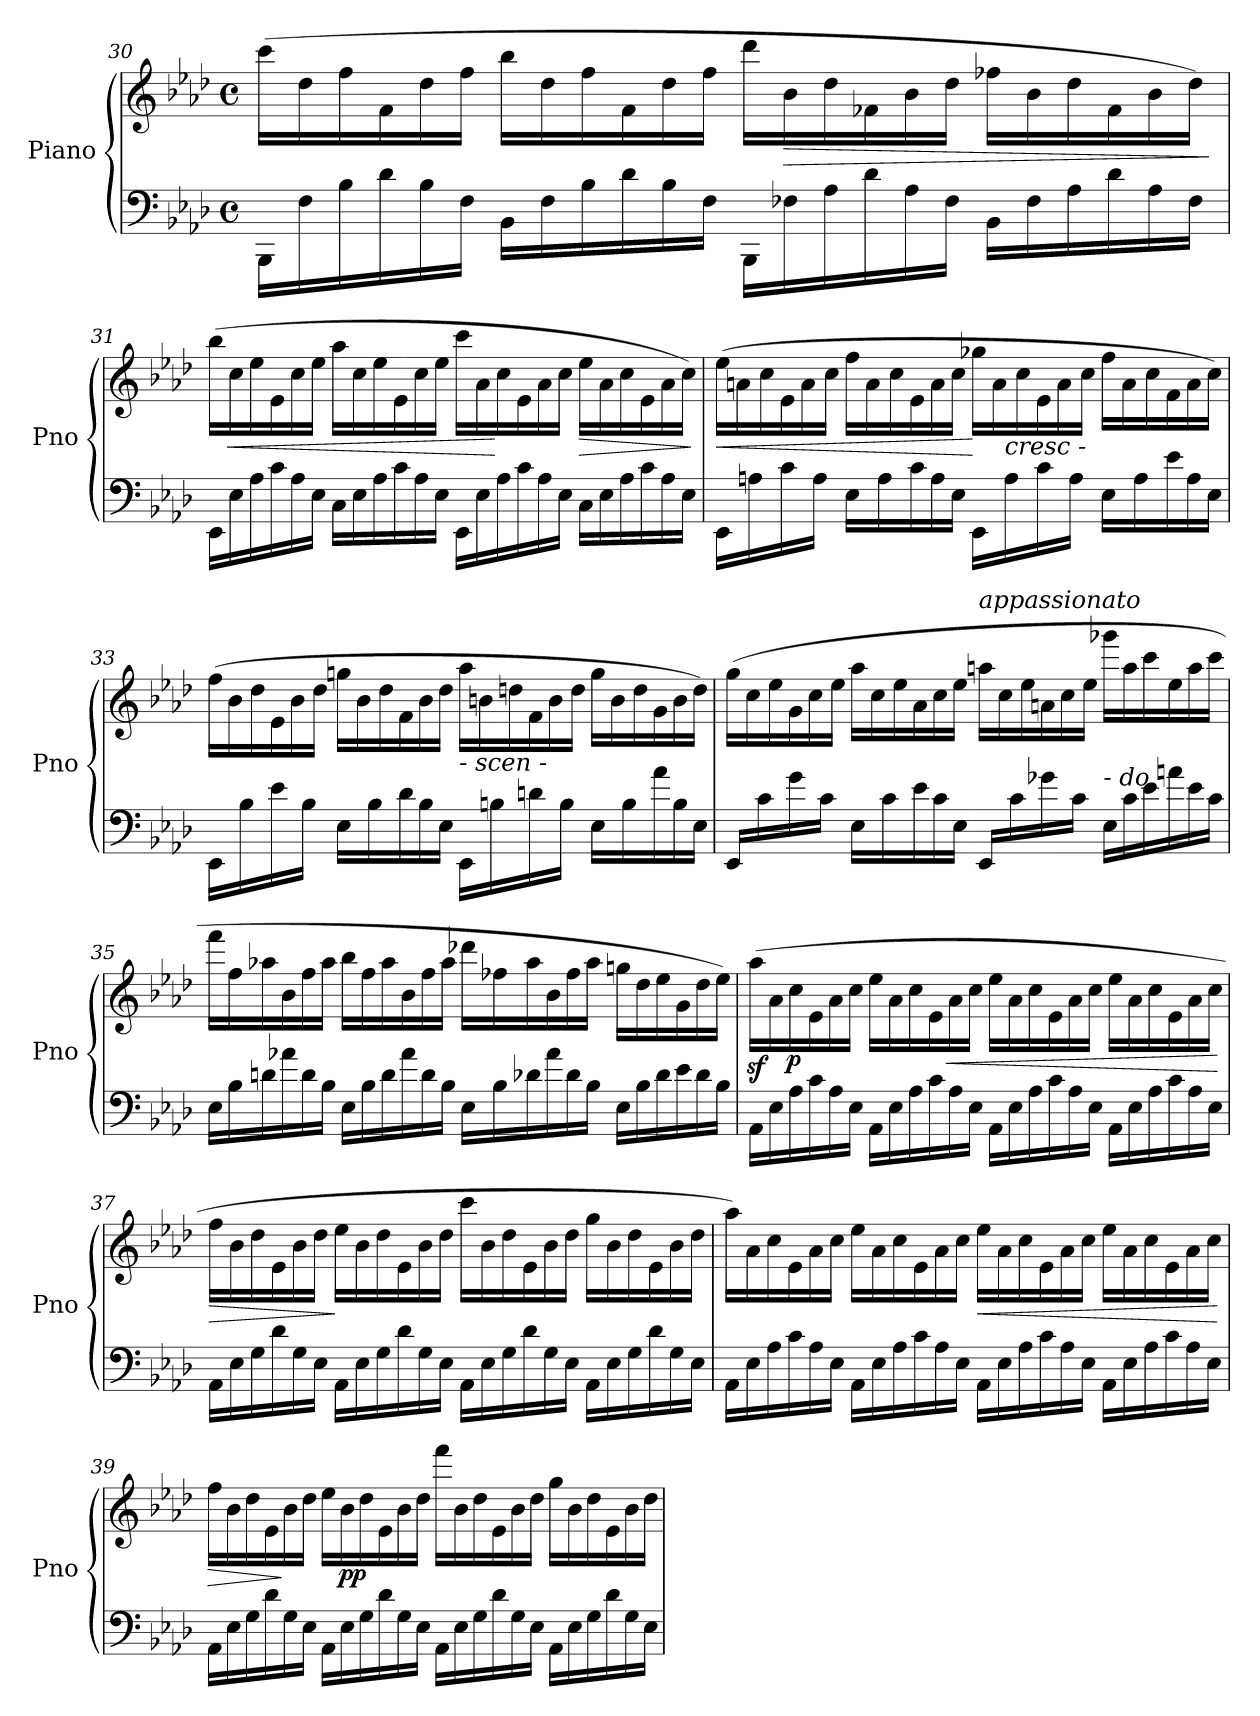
**kern	**kern	**dynam
*part1	*part1	*part1
*staff2	*staff1	*staff1/2
*I"Piano	*	*
*I'Pno	*	*
*clefF4	*clefG2	*
*k[b-e-a-d-]	*k[b-e-a-d-]	*
*M4/4	*M4/4	*
*met(c)	*met(c)	*
*Xtuplet	*Xtuplet	*
=30	=30	=30
24BBB-/LL	(24ccc\LL	.
24F!\	24dd-\	.
24B-!\	24ff\	.
24d-!\	24f\	.
24B-!\	24dd-\	.
24F!\JJ	24ff\JJ	.
24BB-!\LL	24bb-\LL	.
24F!\	24dd-\	.
24B-!\	24ff\	.
24d-!\	24f\	.
24B-!\	24dd-\	.
24F!\JJ	24ff\JJ	.
24BBB-/LL	24ddd-\LL	.
!	!	!LO:HP:b
24F-X!\	24b-\	>
24A-!\	24dd-\	.
24d-!\	24f-X\	.
24A-!\	24b-\	.
24F-!\JJ	24dd-\JJ	.
24BB-!\LL	24ff-X\LL	.
24F-!\	24b-\	.
24A-!\	24dd-\	.
24d-!\	24f-\	.
24A-!\	24b-\	.
24F-!\JJ	24dd-\JJ)	.
.	.	]
!!LO:LB:g=z
=31	=31	=31
24EE-\LL	(24bb-\LL	.
!	!	!LO:HP:b
24E-!\	24cc\	<
24A-!\	24ee-\	.
24c!\	24e-\	.
24A-!\	24cc\	.
24E-!\JJ	24ee-\JJ	.
24C!\LL	24aa-\LL	.
24E-!\	24cc\	.
24A-!\	24ee-\	.
24c!\	24e-\	.
24A-!\	24cc\	.
24E-!\JJ	24ee-\JJ	.
24EE-\LL	24ccc\LL	.
24E-!\	24a-\	.
24A-!\	24cc\	[
24c!\	24e-\	.
24A-!\	24a-\	.
24E-!\JJ	24cc\JJ	.
!	!	!LO:HP:b
24C!\LL	24ee-\LL	>
24E-!\	24a-\	.
24A-!\	24cc\	.
24c!\	24e-\	.
24A-!\	24a-\	.
24E-!\JJ	24cc\JJ)	.
.	.	]
=32	=32	=32
!	!	!LO:HP:b
16EE-/LL	(24ee-\LL	<
.	24an\	.
16An!\	.	.
.	24cc\	.
16c!\	24e-\	.
.	24a\	.
16A!\JJ	.	.
.	24cc\JJ	.
16E-!\LL	24ff\LL	.
.	24a\	.
16A!\	.	.
.	24cc\	.
24c!\	24e-\	.
24A!\	24a\	.
24E-!\JJ	24cc\JJ	.
16EE-/LL	24gg-X\LL	[
.	24a\	.
!LO:TX:a:i:t=cresc -	!	!
16A!\	.	.
.	24cc\	.
16c!\	24e-\	.
.	24a\	.
16A!\JJ	.	.
.	24cc\JJ	.
16E-!\LL	24ff\LL	.
.	24a\	.
16A!\	.	.
.	24cc\	.
24e-!\	24f\	.
24A!\	24a\	.
24E-!\JJ	24cc\JJ)	.
!!LO:LB:g=z
=33	=33	=33
16EE-\LL	(24ff\LL	.
.	24b-\	.
16B-!\	.	.
.	24dd-\	.
16e-!\	24e-\	.
.	24b-\	.
16B-!\JJ	.	.
.	24dd-\JJ	.
16E-!\LL	24ggn\LL	.
.	24b-\	.
16B-!\	.	.
.	24dd-\	.
24d-!\	24f\	.
24B-!\	24b-\	.
24E-!\JJ	24dd-\JJ	.
!LO:TX:a:i:t=- scen -	!	!
16EE-/LL	24aa-\LL	.
.	24bn\	.
16Bn!\	.	.
.	24ddn\	.
16dn!\	24f\	.
.	24b\	.
16B!\JJ	.	.
.	24dd\JJ	.
16E-!\LL	24gg\LL	.
.	24b\	.
16B!\	.	.
.	24dd\	.
24a-!\	24g\	.
24B!\	24b\	.
24E-!\JJ	24dd\JJ)	.
=34	=34	=34
16EE-/LL	(24gg\LL	.
.	24cc\	.
16c!\	.	.
.	24ee-\	.
16g!\	24g\	.
.	24cc\	.
16c!\JJ	.	.
.	24ee-\JJ	.
16E-!\LL	24aa-\LL	.
.	24cc\	.
16c!\	.	.
.	24ee-\	.
24e-!\	24a-\	.
24c!\	24cc\	.
24E-!\JJ	24ee-\JJ	.
!	!LO:TX:a:i:t=appassionato	!
16EE-/LL	24aan\LL	.
.	24cc\	.
16c!\	.	.
.	24ee-\	.
16g-X!\	24an\	.
.	24cc\	.
16c!\JJ	.	.
.	24ee-\JJ	.
!LO:TX:a:i:t=- do	!	!
24E-!\LL	24ggg-X\LL	.
24c!\	24aa\	.
24e-!\	24ccc\	.
24an!\	24ee-\	.
24e-!\	24aa\	.
24c!\JJ	24ccc\JJ	.
!!LO:LB:g=z
=35	=35	=35
24E-\LL	24fff\LL	.
24B-!\	24ff\	.
24dn!\	24aa-X\	.
24a-X!\	24b-\	.
24d!\	24ff\	.
24B-!\JJ	24aa-\JJ	.
24E-!\LL	24bb-\LL	.
24B-!\	24ff\	.
24d!\	24aa-\	.
24a-!\	24b-\	.
24d!\	24ff\	.
24B-!\JJ	24aa-\JJ	.
24E-!\LL	24ddd-X\LL	.
24B-!\	24ff-X\	.
24d-X!\	24aa-\	.
24a-!\	24b-\	.
24d-!\	24ff-\	.
24B-!\JJ	24aa-\JJ	.
24E-!\LL	24ggn\LL	.
24B-!\	24dd-\	.
24d-!\	24ee-\	.
24e-!\	24g\	.
24d-!\	24dd-\	.
24B-!\JJ	24ee-\JJ)	.
=36	=36	=36
24AA-\LL	(24aa-z<\LL	.
24E-!\	24a-\	.
!	!	!LO:DY:b
24A-!\	24cc\	p
24c!\	24e-\	.
24A-!\	24a-\	.
24E-!\JJ	24cc\JJ	.
24AA-!\LL	24ee-\LL	.
24E-!\	24a-\	.
24A-!\	24cc\	.
24c!\	24e-\	.
!	!	!LO:HP:b
24A-!\	24a-\	<
24E-!\JJ	24cc\JJ	.
24AA-!\LL	24ee-\LL	.
24E-!\	24a-\	.
24A-!\	24cc\	.
24c!\	24e-\	.
24A-!\	24a-\	.
24E-!\JJ	24cc\JJ	.
24AA-!\LL	24ee-\LL	.
24E-!\	24a-\	.
24A-!\	24cc\	.
24c!\	24e-\	.
24A-!\	24a-\	.
24E-!\JJ	24cc\JJ	.
.	.	[
!!LO:LB:g=z
=37	=37	=37
!	!	!LO:HP:b
24AA-!\LL	24ff\LL	>
24E-!\	24b-\	.
24G!\	24dd-\	.
24d-!\	24e-\	.
24G!\	24b-\	.
24E-!\JJ	24dd-\JJ	.
24AA-!\LL	24ee-\LL	]
24E-!\	24b-\	.
24G!\	24dd-\	.
24d-!\	24e-\	.
24G!\	24b-\	.
24E-!\JJ	24dd-\JJ	.
24AA-!\LL	24ccc\LL	.
24E-!\	24b-\	.
24G!\	24dd-\	.
24d-!\	24e-\	.
24G!\	24b-\	.
24E-!\JJ	24dd-\JJ	.
24AA-!\LL	24gg\LL	.
24E-!\	24b-\	.
24G!\	24dd-\	.
24d-!\	24e-\	.
24G!\	24b-\	.
24E-!\JJ	24dd-\JJ	.
=38	=38	=38
24AA-!\LL	24aa-\LL)	.
24E-!\	24a-\	.
24A-!\	24cc\	.
24c!\	24e-\	.
24A-!\	24a-\	.
24E-!\JJ	24cc\JJ	.
24AA-!\LL	24ee-\LL	.
24E-!\	24a-\	.
24A-!\	24cc\	.
24c!\	24e-\	.
24A-!\	24a-\	.
24E-!\JJ	24cc\JJ	.
!	!	!LO:HP:b
24AA-!\LL	24ee-\LL	<
24E-!\	24a-\	.
24A-!\	24cc\	.
24c!\	24e-\	.
24A-!\	24a-\	.
24E-!\JJ	24cc\JJ	.
24AA-!\LL	24ee-\LL	.
24E-!\	24a-\	.
24A-!\	24cc\	.
24c!\	24e-\	.
24A-!\	24a-\	.
24E-!\JJ	24cc\JJ	.
.	.	[
!!LO:PB:g=z
=39	=39	=39
!	!	!LO:HP:b
24AA-!\LL	24ff\LL	>
24E-!\	24b-\	.
24G!\	24dd-\	.
24d-!\	24e-\	.
24G!\	24b-\	]
24E-!\JJ	24dd-\JJ	.
24AA-!\LL	24ee-\LL	.
!	!	!LO:DY:b
24E-!\	24b-\	pp
24G!\	24dd-\	.
24d-!\	24e-\	.
24G!\	24b-\	.
24E-!\JJ	24dd-\JJ	.
24AA-!\LL	24fff\LL	.
24E-!\	24b-\	.
24G!\	24dd-\	.
24d-!\	24e-\	.
24G!\	24b-\	.
24E-!\JJ	24dd-\JJ	.
24AA-!\LL	24gg\LL	.
24E-!\	24b-\	.
24G!\	24dd-\	.
24d-!\	24e-\	.
24G!\	24b-\	.
24E-!\JJ	24dd-\JJ	.
=	=	=
*-	*-	*-
